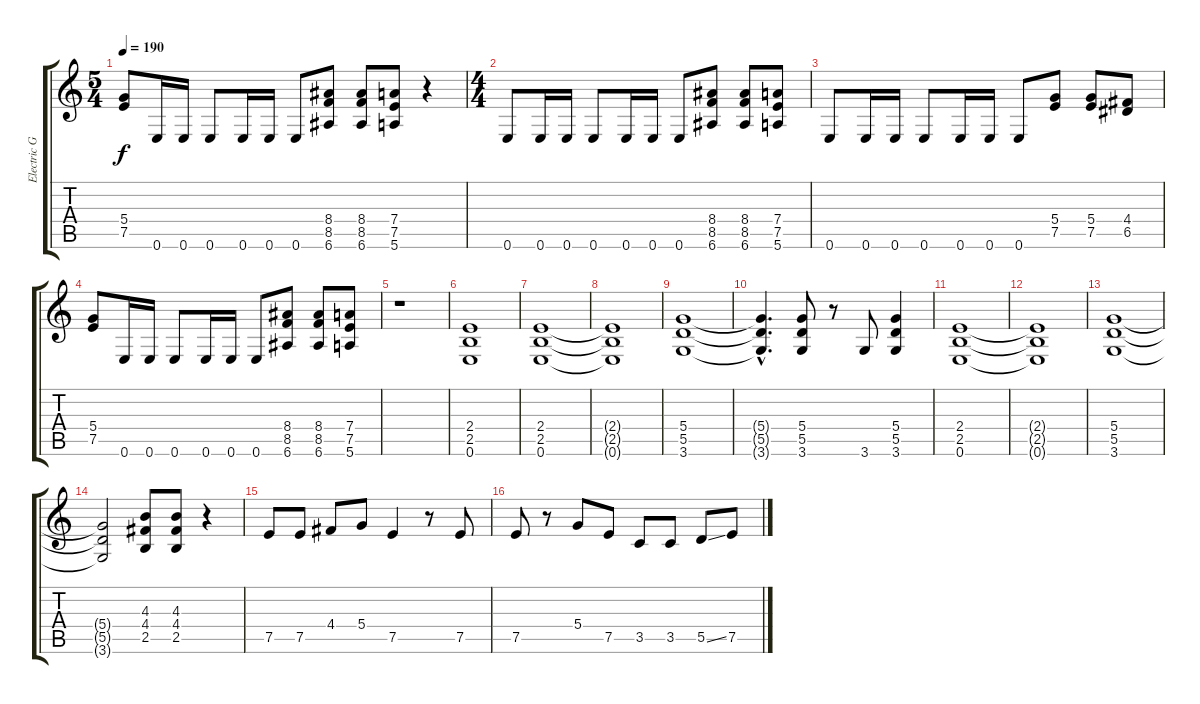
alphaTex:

\track ("Electric Guitar 2" "Electric G") {instrument overdrivenguitar}
\staff {score tabs}
\tuning (E4 B3 G3 D3 A2 E2) {hide}
\ts (5 4)
\tempo 190
\clef g2
\ks c
(5.4 7.5).8{dy f} 0.6.16 0.6.16 0.6.8 0.6.16 0.6.16 0.6.8 (8.4 8.5 6.6).8 (8.4 8.5 6.6).8 (7.4 7.5 5.6).8 r.4 |
\ts (4 4)
0.6.8 0.6.16 0.6.16 0.6.8 0.6.16 0.6.16 0.6.8 (8.4 8.5 6.6).8 (8.4 8.5 6.6).8 (7.4 7.5 5.6).8 |
0.6.8 0.6.16 0.6.16 0.6.8 0.6.16 0.6.16 0.6.8 (5.4 7.5).8 (5.4 7.5).8 (4.4 6.5).8 |
(5.4 7.5).8 0.6.16 0.6.16 0.6.8 0.6.16 0.6.16 0.6.8 (8.4 8.5 6.6).8 (8.4 8.5 6.6).8 (7.4 7.5 5.6).8 |
r.1 |
(2.4 2.5 0.6).1 |
(2.4 2.5 0.6).1 |
(2.4{t} 2.5{t} 0.6{t}).1 |
(5.4 5.5 3.6).1 |
(5.4{hac t} 5.5{hac t} 3.6{hac t}).4{d} (5.4 5.5 3.6).8 r.8 3.6.8 (5.4 5.5 3.6).4 |
(2.4 2.5 0.6).1 |
(2.4{t} 2.5{t} 0.6{t}).1 |
(5.4 5.5 3.6).1 |
(5.4{t} 5.5{t} 3.6{t}).2 (4.3 4.4 2.5).8 (4.3 4.4 2.5).8 r.4 |
7.5.8 7.5.8 4.4.8 5.4.8 7.5.4 r.8 7.5.8 |
7.5.8 r.8 5.4.8 7.5.8 3.5.8 3.5.8 5.5{ss}.8 7.5.8
